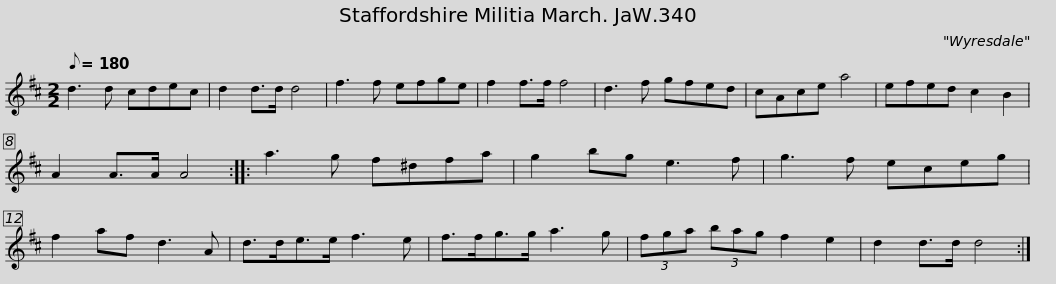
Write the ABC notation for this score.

X:1
L:1/8
Q:1/8=180
M:2/2
I:linebreak $
K:D
V:1 treble
V:1
 d3 d cdec | d2 d>d d4 | f3 f efge | f2 f>f f4 |$ d3 f gfed | %5
 cAce a4 | efed c2 B2 | A2 A>A A4 ::$ a3 g f^dfa | g2 bg e3 f | %10
 g3 f eceg | f2 af d3 A |$ d>de>e f3 e | f>fg>g a3 g | (3fga (3bag f2 e2 | %15
 d2 d>d d4 :| %16
